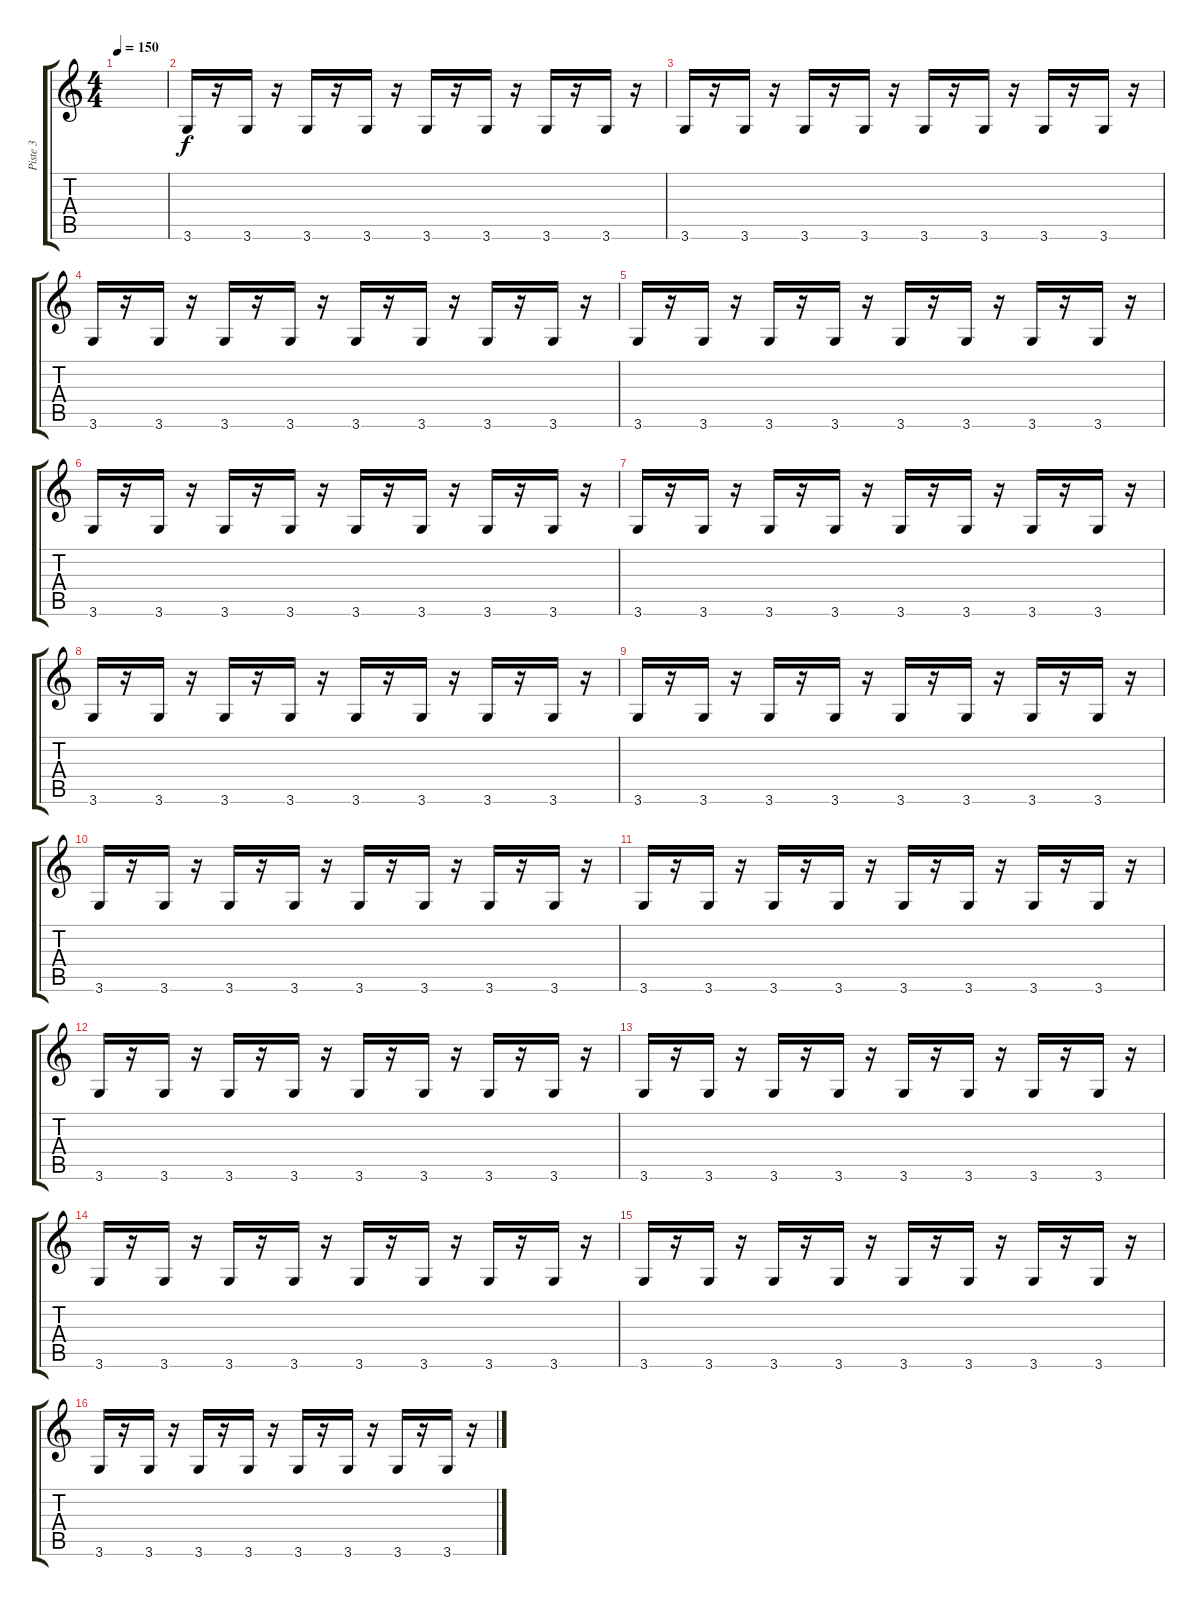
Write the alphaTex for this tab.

\track ("Piste 3" "Piste 3") {instrument overdrivenguitar}
\staff {score tabs}
\tuning (E4 B3 G3 D3 A2 E2) {hide}
\ts (4 4)
\tempo 150
\clef g2
\ks c
|
3.6.16 r.16 3.6.16 r.16 3.6.16 r.16 3.6.16 r.16 3.6.16 r.16 3.6.16 r.16 3.6.16 r.16 3.6.16 r.16 |
3.6.16 r.16 3.6.16 r.16 3.6.16 r.16 3.6.16 r.16 3.6.16 r.16 3.6.16 r.16 3.6.16 r.16 3.6.16 r.16 |
3.6.16 r.16 3.6.16 r.16 3.6.16 r.16 3.6.16 r.16 3.6.16 r.16 3.6.16 r.16 3.6.16 r.16 3.6.16 r.16 |
3.6.16 r.16 3.6.16 r.16 3.6.16 r.16 3.6.16 r.16 3.6.16 r.16 3.6.16 r.16 3.6.16 r.16 3.6.16 r.16 |
3.6.16 r.16 3.6.16 r.16 3.6.16 r.16 3.6.16 r.16 3.6.16 r.16 3.6.16 r.16 3.6.16 r.16 3.6.16 r.16 |
3.6.16 r.16 3.6.16 r.16 3.6.16 r.16 3.6.16 r.16 3.6.16 r.16 3.6.16 r.16 3.6.16 r.16 3.6.16 r.16 |
3.6.16 r.16 3.6.16 r.16 3.6.16 r.16 3.6.16 r.16 3.6.16 r.16 3.6.16 r.16 3.6.16 r.16 3.6.16 r.16 |
3.6.16 r.16 3.6.16 r.16 3.6.16 r.16 3.6.16 r.16 3.6.16 r.16 3.6.16 r.16 3.6.16 r.16 3.6.16 r.16 |
3.6.16 r.16 3.6.16 r.16 3.6.16 r.16 3.6.16 r.16 3.6.16 r.16 3.6.16 r.16 3.6.16 r.16 3.6.16 r.16 |
3.6.16 r.16 3.6.16 r.16 3.6.16 r.16 3.6.16 r.16 3.6.16 r.16 3.6.16 r.16 3.6.16 r.16 3.6.16 r.16 |
3.6.16 r.16 3.6.16 r.16 3.6.16 r.16 3.6.16 r.16 3.6.16 r.16 3.6.16 r.16 3.6.16 r.16 3.6.16 r.16 |
3.6.16 r.16 3.6.16 r.16 3.6.16 r.16 3.6.16 r.16 3.6.16 r.16 3.6.16 r.16 3.6.16 r.16 3.6.16 r.16 |
3.6.16 r.16 3.6.16 r.16 3.6.16 r.16 3.6.16 r.16 3.6.16 r.16 3.6.16 r.16 3.6.16 r.16 3.6.16 r.16 |
3.6.16 r.16 3.6.16 r.16 3.6.16 r.16 3.6.16 r.16 3.6.16 r.16 3.6.16 r.16 3.6.16 r.16 3.6.16 r.16 |
3.6.16 r.16 3.6.16 r.16 3.6.16 r.16 3.6.16 r.16 3.6.16 r.16 3.6.16 r.16 3.6.16 r.16 3.6.16 r.16
